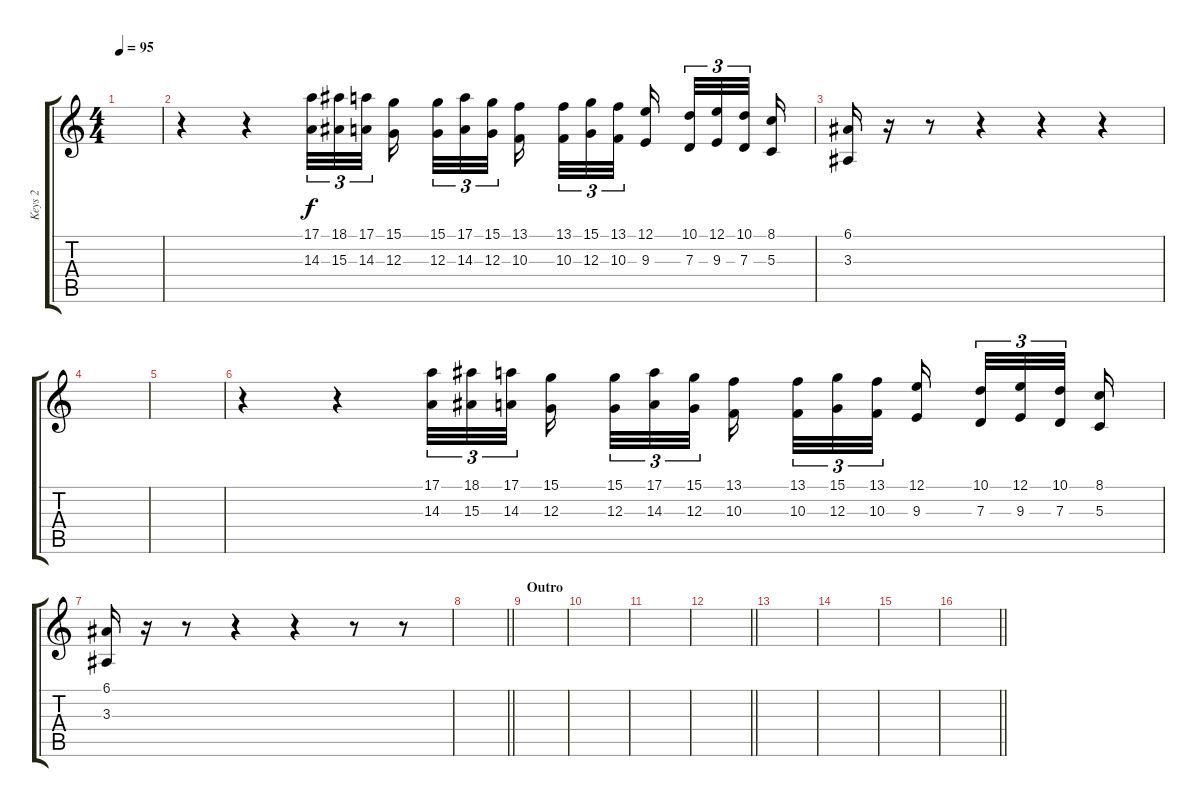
\track ("Keys 2" "Keys 2") {instrument piccolo}
\staff {score tabs}
\tuning (E4 B3 G3 D3 A2 E2) {hide}
\ts (4 4)
\tempo 95
\clef g2
\ks c
|
r.4 r.4 (17.1 14.3).32{tu (3 2)} (18.1 15.3).32{tu (3 2)} (17.1 14.3).32{tu (3 2) beam splitsecondary} (15.1 12.3).16{beam splitsecondary} (15.1 12.3).32{tu (3 2)} (17.1 14.3).32{tu (3 2)} (15.1 12.3).32{tu (3 2) beam splitsecondary} (13.1 10.3).16 (13.1 10.3).32{tu (3 2)} (15.1 12.3).32{tu (3 2)} (13.1 10.3).32{tu (3 2) beam splitsecondary} (12.1 9.3).16{beam splitsecondary} (10.1 7.3).32{tu (3 2)} (12.1 9.3).32{tu (3 2)} (10.1 7.3).32{tu (3 2) beam splitsecondary} (8.1 5.3).16 |
(6.1 3.3).16 r.16 r.8 r.4 r.4 r.4 |
|
|
r.4 r.4 (17.1 14.3).32{tu (3 2)} (18.1 15.3).32{tu (3 2)} (17.1 14.3).32{tu (3 2) beam splitsecondary} (15.1 12.3).16{beam splitsecondary} (15.1 12.3).32{tu (3 2)} (17.1 14.3).32{tu (3 2)} (15.1 12.3).32{tu (3 2) beam splitsecondary} (13.1 10.3).16 (13.1 10.3).32{tu (3 2)} (15.1 12.3).32{tu (3 2)} (13.1 10.3).32{tu (3 2) beam splitsecondary} (12.1 9.3).16{beam splitsecondary} (10.1 7.3).32{tu (3 2)} (12.1 9.3).32{tu (3 2)} (10.1 7.3).32{tu (3 2) beam splitsecondary} (8.1 5.3).16 |
(6.1 3.3).16 r.16 r.8 r.4 r.4 r.8 r.8 |
\barLineRight lightlight
|
\section ("" "Outro")
|
|
|
\barLineRight lightlight
|
|
|
|
\barLineRight lightlight
